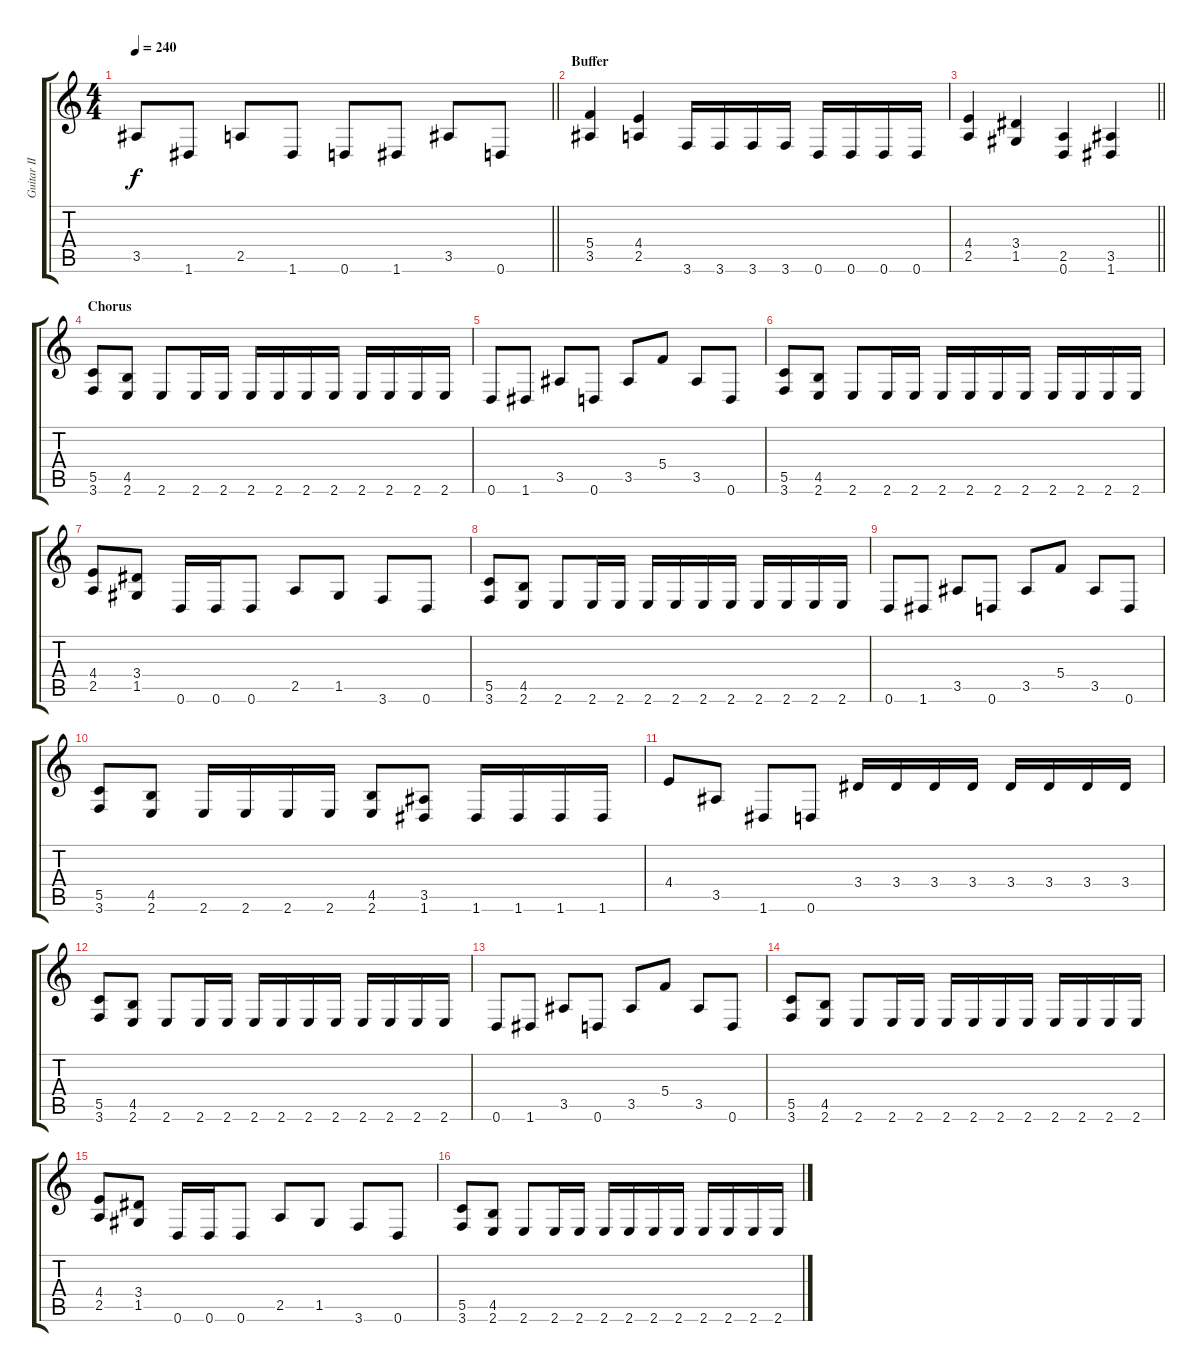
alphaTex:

\track ("Guitar II" "Guitar II") {instrument distortionguitar}
\staff {score tabs}
\tuning (D4 A3 F3 C3 G2 D2) {hide}
\ts (4 4)
\tempo 240
\clef g2
\barLineRight lightlight
\ks c
3.5.8{dy f} 1.6.8 2.5.8 1.6.8 0.6.8 1.6.8 3.5.8 0.6.8 |
\section ("" "Buffer")
(5.4 3.5).4 (4.4 2.5).4 3.6.16 3.6.16 3.6.16 3.6.16 0.6.16 0.6.16 0.6.16 0.6.16 |
\barLineRight lightlight
(4.4 2.5).4 (3.4 1.5).4 (2.5 0.6).4 (3.5 1.6).4 |
\section ("" "Chorus")
(5.5 3.6).8 (4.5 2.6).8 2.6.8 2.6.16 2.6.16 2.6.16 2.6.16 2.6.16 2.6.16 2.6.16 2.6.16 2.6.16 2.6.16 |
0.6.8 1.6.8 3.5.8 0.6.8 3.5.8 5.4.8 3.5.8 0.6.8 |
(5.5 3.6).8 (4.5 2.6).8 2.6.8 2.6.16 2.6.16 2.6.16 2.6.16 2.6.16 2.6.16 2.6.16 2.6.16 2.6.16 2.6.16 |
(4.4 2.5).8 (3.4 1.5).8 0.6.16 0.6.16 0.6.8 2.5.8 1.5.8 3.6.8 0.6.8 |
(5.5 3.6).8 (4.5 2.6).8 2.6.8 2.6.16 2.6.16 2.6.16 2.6.16 2.6.16 2.6.16 2.6.16 2.6.16 2.6.16 2.6.16 |
0.6.8 1.6.8 3.5.8 0.6.8 3.5.8 5.4.8 3.5.8 0.6.8 |
(5.5 3.6).8 (4.5 2.6).8 2.6.16 2.6.16 2.6.16 2.6.16 (4.5 2.6).8 (3.5 1.6).8 1.6.16 1.6.16 1.6.16 1.6.16 |
4.4.8 3.5.8 1.6.8 0.6.8 3.4.16 3.4.16 3.4.16 3.4.16 3.4.16 3.4.16 3.4.16 3.4.16 |
(5.5 3.6).8 (4.5 2.6).8 2.6.8 2.6.16 2.6.16 2.6.16 2.6.16 2.6.16 2.6.16 2.6.16 2.6.16 2.6.16 2.6.16 |
0.6.8 1.6.8 3.5.8 0.6.8 3.5.8 5.4.8 3.5.8 0.6.8 |
(5.5 3.6).8 (4.5 2.6).8 2.6.8 2.6.16 2.6.16 2.6.16 2.6.16 2.6.16 2.6.16 2.6.16 2.6.16 2.6.16 2.6.16 |
(4.4 2.5).8 (3.4 1.5).8 0.6.16 0.6.16 0.6.8 2.5.8 1.5.8 3.6.8 0.6.8 |
(5.5 3.6).8 (4.5 2.6).8 2.6.8 2.6.16 2.6.16 2.6.16 2.6.16 2.6.16 2.6.16 2.6.16 2.6.16 2.6.16 2.6.16
